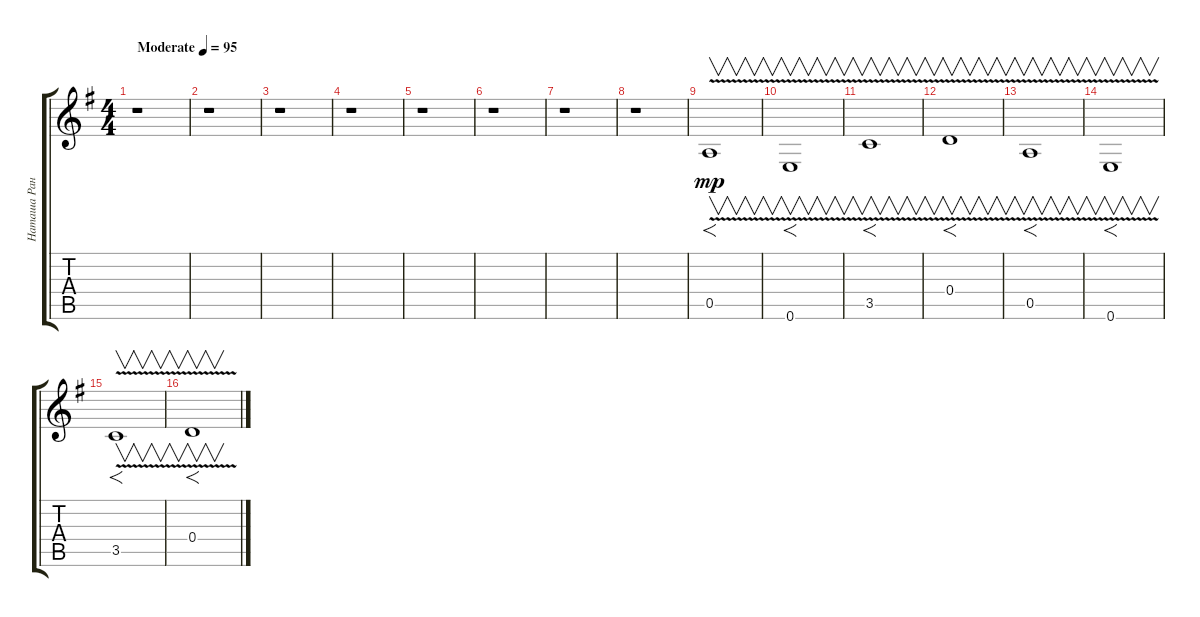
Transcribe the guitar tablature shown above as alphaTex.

\track ("Наташа Ранетка" "Наташа Ран") {instrument overdrivenguitar}
\staff {score tabs}
\tuning (E4 B3 G3 D3 A2 E2) {hide}
\ts (4 4)
\tempo (95 "Moderate")
\clef g2
\ks eminor
r.1{dy mp instrument overdrivenguitar} |
r.1 |
r.1 |
r.1 |
r.1 |
r.1 |
r.1 |
r.1 |
0.5{v}.1{f v} |
0.6{v}.1{f v} |
3.5{v}.1{f v} |
0.4{v}.1{f v} |
0.5{v}.1{f v} |
0.6{v}.1{f v} |
3.5{v}.1{f v} |
0.4{v}.1{f v}
